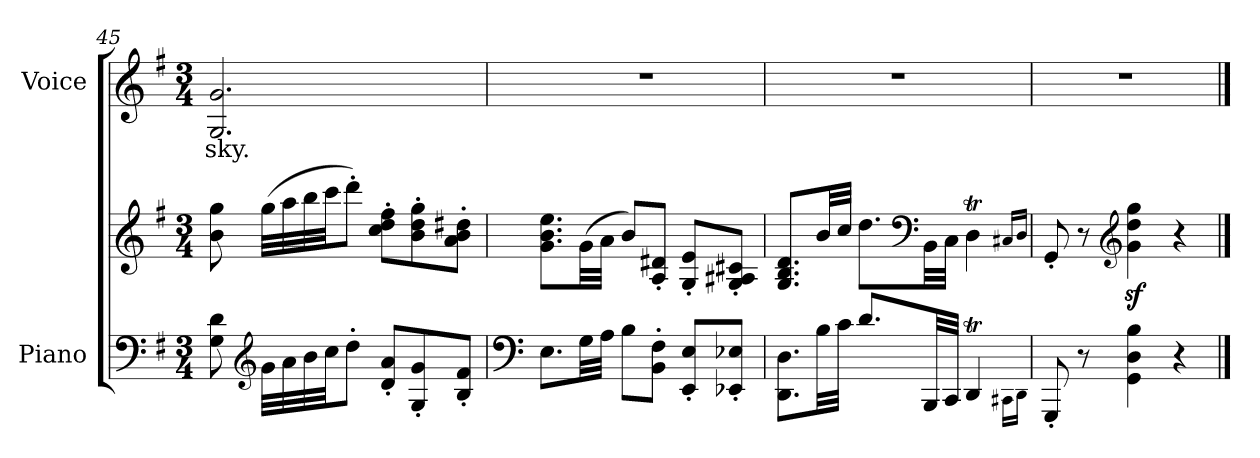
**kern	**kern	**kern	**text
*part2	*part2	*part1	*part1
*staff3	*staff2	*staff1	*staff1
*I"Piano	*	*I"Voice	*
*I'Pno	*	*	*
*clefF4	*clefG2	*clefG2	*
*k[f#]	*k[f#]	*k[f#]	*
*M3/4	*M3/4	*M3/4	*
=45	=45	=45	=45
!	!	!	!LO:LY:b
8G\ 8d\	8b\ 8gg\	2.G/ 2.g/	sky.
*clefG2	*	*	*
32g\LLL	(32gg\LLL	.	.
32a\	32aa\	.	.
32b\	32bb\	.	.
32cc\JJ	32ccc\JJ	.	.
8dd'\J	8ddd'\J)	.	.
8d/' 8a/'L	8cc\' 8dd\' 8ff#\'L	.	.
8G/' 8g/'	8b\' 8dd\' 8gg\'	.	.
8B/' 8f#/'J	8a\' 8b\' 8dd#X\'J	.	.
!!LO:LB:g=z
=46	=46	=46	=46
*clefF4	*	*	*
8.E\L	8.g\ 8.b\ 8.ee\L	2.r	.
32G\LL	(32g\LL	.	.
32A\JJJ	32a\JJJ	.	.
8B\L	8b/L)	.	.
8BB\' 8F#\'J	8A/' 8d#X/'J	.	.
8EE/' 8E/'L	8G/' 8e/'L	.	.
8EE-X/' 8E-X/'J	8G/' 8A#X/' 8c#X/'J	.	.
=47	=47	=47	=47
8.DD\ 8.D\L	8.G/ 8.B/ 8.d/L	2.r	.
32B\LL	32b/LL	.	.
32c\JJJ	32cc/JJJ	.	.
8.d/L	8.dd\L	.	.
*	*clefF4	*	*
32BBB/LL	32BB\LL	.	.
32CC/JJJ	32C\JJJ	.	.
4DDT/	4DT\	.	.
16qCC#X\LL	16qC#X/LL	.	.
16qDD\JJ	16qD/JJ	.	.
=48	=48	=48	=48
8GGG'/	8GG'/	2.r	.
8r	8r	.	.
*	*clefG2	*	*
4GG\ 4D\ 4B\	4g\z< 4dd\z< 4gg\z<	.	.
4r	4r	.	.
==	==	==	==
*-	*-	*-	*-
